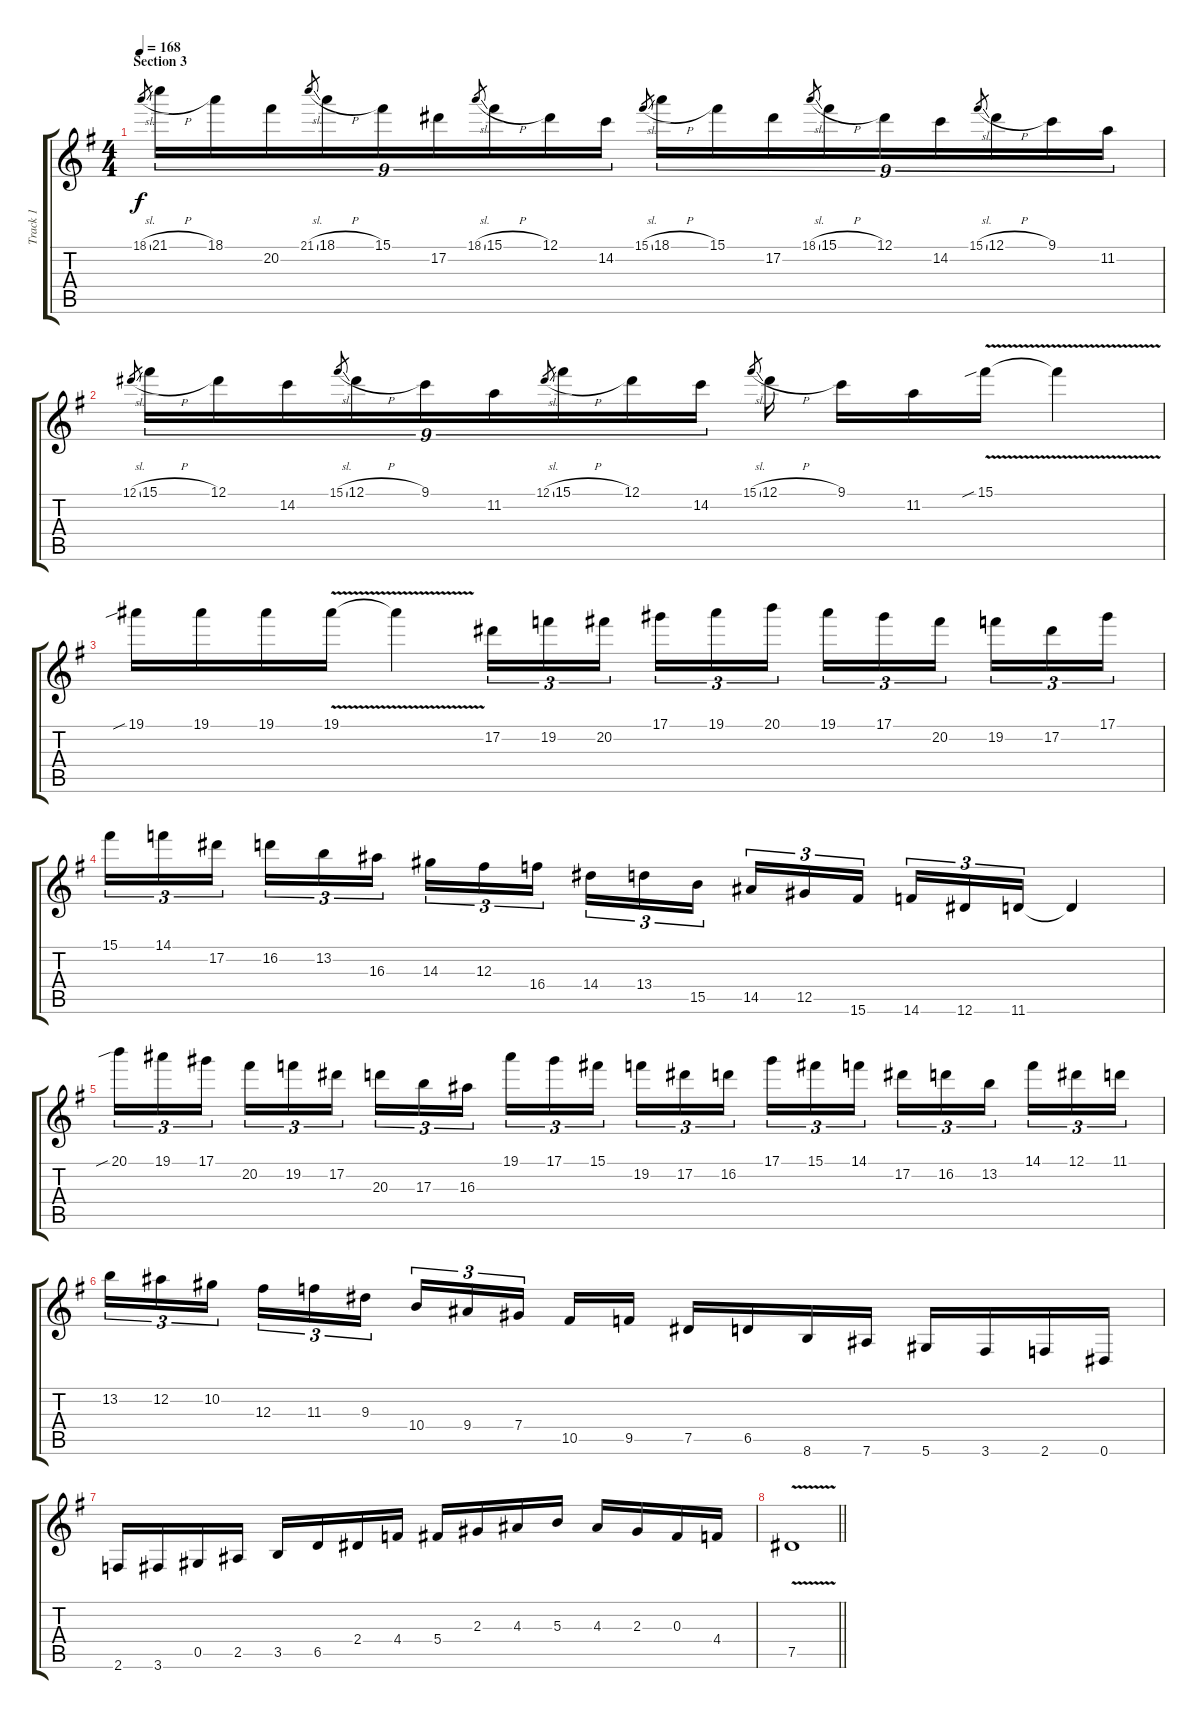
\track ("Track 1" "Track 1") {instrument overdrivenguitar}
\staff {score tabs}
\tuning (Eb4 Bb3 Gb3 Db3 Ab2 Eb2) {hide}
\ts (4 4)
\section ("" "Section 3")
\tempo 168
\clef g2
\ks eminor
18.1{sl}.8{gr dy f} 21.1{h}.16{tu (9 8)} 18.1.16{tu (9 8)} 20.2.16{tu (9 8)} 21.1{sl}.8{gr} 18.1{h}.16{tu (9 8)} 15.1.16{tu (9 8)} 17.2.16{tu (9 8)} 18.1{sl}.8{gr} 15.1{h}.16{tu (9 8)} 12.1.16{tu (9 8)} 14.2.16{tu (9 8)} 15.1{sl}.8{gr} 18.1{h}.16{tu (9 8)} 15.1.16{tu (9 8)} 17.2.16{tu (9 8)} 18.1{sl}.8{gr} 15.1{h}.16{tu (9 8)} 12.1.16{tu (9 8)} 14.2.16{tu (9 8)} 15.1{sl}.8{gr} 12.1{h}.16{tu (9 8)} 9.1.16{tu (9 8)} 11.2.16{tu (9 8)} |
12.1{sl}.8{gr} 15.1{h}.16{tu (9 8)} 12.1.16{tu (9 8)} 14.2.16{tu (9 8)} 15.1{sl}.8{gr} 12.1{h}.16{tu (9 8)} 9.1.16{tu (9 8)} 11.2.16{tu (9 8)} 12.1{sl}.8{gr} 15.1{h}.16{tu (9 8)} 12.1.16{tu (9 8)} 14.2.16{tu (9 8)} 15.1{sl}.8{gr} 12.1{h}.16 9.1.16 11.2.16 15.1{v sib}.16 15.1{t}.4 |
19.1{sib}.16 19.1.16 19.1.16 19.1{v}.16 19.1{t}.4 17.2.16{tu (3 2)} 19.2.16{tu (3 2)} 20.2.16{tu (3 2)} 17.1.16{tu (3 2)} 19.1.16{tu (3 2)} 20.1.16{tu (3 2)} 19.1.16{tu (3 2)} 17.1.16{tu (3 2)} 20.2.16{tu (3 2)} 19.2.16{tu (3 2)} 17.2.16{tu (3 2)} 17.1.16{tu (3 2)} |
15.1.16{tu (3 2)} 14.1.16{tu (3 2)} 17.2.16{tu (3 2)} 16.2.16{tu (3 2)} 13.2.16{tu (3 2)} 16.3.16{tu (3 2)} 14.3.16{tu (3 2)} 12.3.16{tu (3 2)} 16.4.16{tu (3 2)} 14.4.16{tu (3 2)} 13.4.16{tu (3 2)} 15.5.16{tu (3 2)} 14.5.16{tu (3 2)} 12.5.16{tu (3 2)} 15.6.16{tu (3 2)} 14.6.16{tu (3 2)} 12.6.16{tu (3 2)} 11.6.16{tu (3 2)} 11.6{t}.4 |
20.1{sib}.16{tu (3 2)} 19.1.16{tu (3 2)} 17.1.16{tu (3 2)} 20.2.16{tu (3 2)} 19.2.16{tu (3 2)} 17.2.16{tu (3 2)} 20.3.16{tu (3 2)} 17.3.16{tu (3 2)} 16.3.16{tu (3 2)} 19.1.16{tu (3 2)} 17.1.16{tu (3 2)} 15.1.16{tu (3 2)} 19.2.16{tu (3 2)} 17.2.16{tu (3 2)} 16.2.16{tu (3 2)} 17.1.16{tu (3 2)} 15.1.16{tu (3 2)} 14.1.16{tu (3 2)} 17.2.16{tu (3 2)} 16.2.16{tu (3 2)} 13.2.16{tu (3 2)} 14.1.16{tu (3 2)} 12.1.16{tu (3 2)} 11.1.16{tu (3 2)} |
13.2.16{tu (3 2)} 12.2.16{tu (3 2)} 10.2.16{tu (3 2)} 12.3.16{tu (3 2)} 11.3.16{tu (3 2)} 9.3.16{tu (3 2)} 10.4.16{tu (3 2)} 9.4.16{tu (3 2)} 7.4.16{tu (3 2)} 10.5.16 9.5.16 7.5.16 6.5.16 8.6.16 7.6.16 5.6.16 3.6.16 2.6.16 0.6.16 |
2.6.16 3.6.16 0.5.16 2.5.16 3.5.16 6.5.16 2.4.16 4.4.16 5.4.16 2.3.16 4.3.16 5.3.16 4.3.16 2.3.16 0.3.16 4.4.16 |
\barLineRight lightlight
7.5{v}.1
